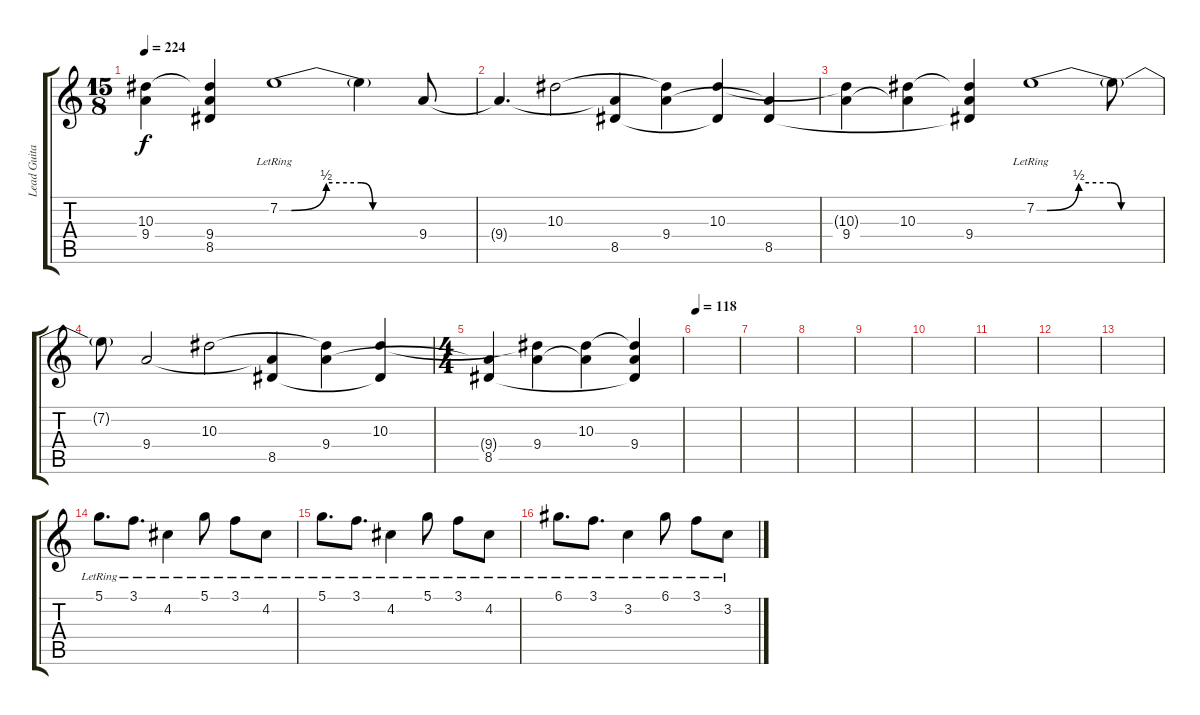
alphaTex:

\track ("Lead Guitar 2" "Lead Guita") {instrument distortionguitar}
\staff {score tabs}
\tuning (D4 A3 F3 C3 G2 C2) {hide}
\ts (15 8)
\tempo 224
\clef g2
\ks c
(10.3 9.4{t}).4{dy f} (10.3{t} 9.4 8.5{t}).4 7.2{be (custom 0 0 5 0 20 2 35 2 40 0 60 0) lr}.1 7.2{t}.4 9.4.8 |
9.4{t}.4{d} 10.3.2 (9.4{t} 8.5).4 (10.3{t} 9.4).4 (10.3 8.5{t}).4 (9.4{t} 8.5).4 |
(10.3{t} 9.4).4 (10.3 9.4{t}).4 (10.3{t} 9.4 8.5{t}).4 7.2{be (custom 0 0 5 0 20 2 35 2 40 0 60 0) lr}.1 7.2{t}.8 |
7.2{t}.8 9.4.2 10.3.2 (9.4{t} 8.5).4 (10.3{t} 9.4).4 (10.3 8.5{t}).4 |
\ts (4 4)
(9.4{t} 8.5).4 (10.3{t} 9.4).4 (10.3 9.4{t}).4 (10.3{t} 9.4 8.5{t}).4 |
\tempo 118
|
|
|
|
|
|
|
|
5.1{lr}.8{d} 3.1{lr}.8{d} 4.2{lr}.4 5.1{lr}.8 3.1{lr}.8 4.2{lr}.8 |
5.1{lr}.8{d} 3.1{lr}.8{d} 4.2{lr}.4 5.1{lr}.8 3.1{lr}.8 4.2{lr}.8 |
6.1{lr}.8{d} 3.1{lr}.8{d} 3.2{lr}.4 6.1{lr}.8 3.1{lr}.8 3.2{lr}.8
